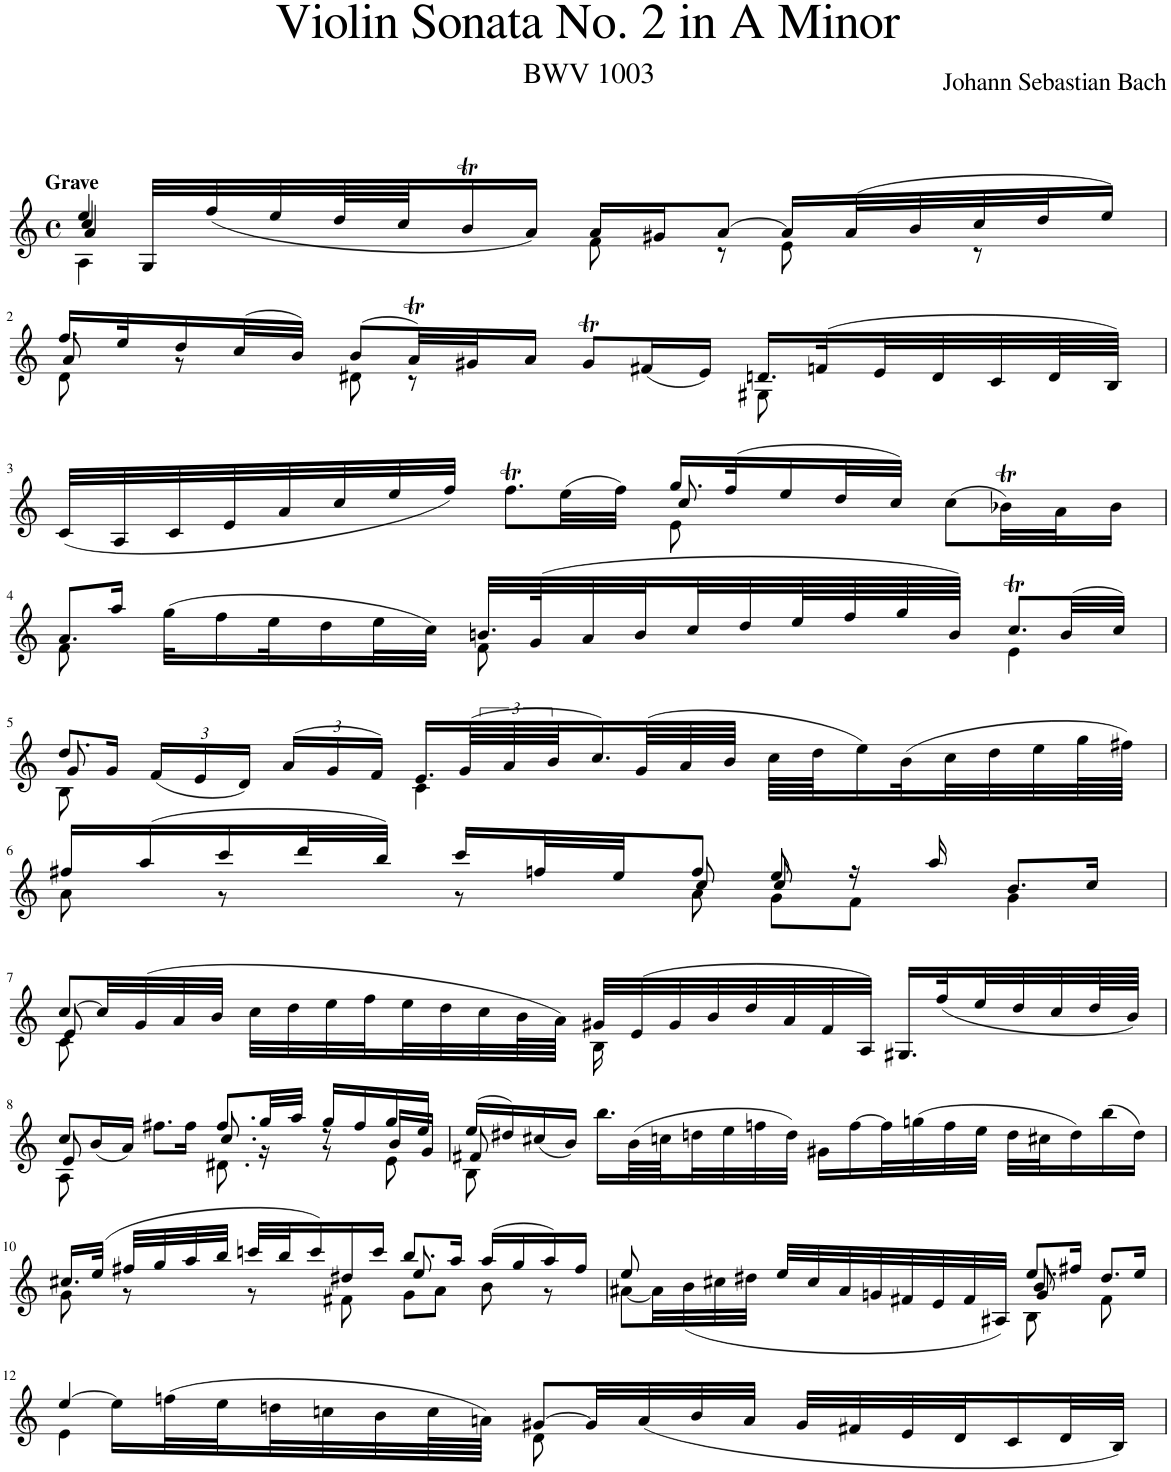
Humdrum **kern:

**kern
*part1
*staff1
*I"Violin
*I'Vln.
*clefG2
*k[]
*M4/4
*met(c)
=1
*^
*	*^
*	*	*^
!LO:TX:a:B:t=Grave	!	!	!
4ee/	4A\	4cc/	4a/
32G/LLL	4ryy	4ryy	4ryy
(32ff/	.	.	.
32ee/	.	.	.
64dd/L	.	.	.
64cc/JJ	.	.	.
16bt/	.	.	.
16a/JJ)	.	.	.
16a/LL	8f\	2ryy	2ryy
16g#X/J	.	.	.
[8a/J	8r	.	.
16a/LL]	8e\	.	.
(32a/L	.	.	.
32b/	.	.	.
32cc/	8r	.	.
32dd/J	.	.	.
16ee/JJ)	.	.	.
*	*	*v	*v
!!LO:LB:g=z
=2	=2	=2
16.ff/LL	8d\	8a/
32ee/K	.	.
16dd/	8r	8ryy
(32cc/L	.	.
32b/JJJ)	.	.
(8b/L	8d#X\	4ryy
32aT/LL)	8r	.
32g#X/J	.	.
16a/JJ	.	.
8g#t/L	4ryy	2ryy
(16f#X/L	.	.
16e/JJ)	.	.
16.dn/LL	8G#X\	.
(32fn/L	.	.
32e/L	8ryy	.
32d/	.	.
32c/	.	.
64d/L	.	.
64B/JJJJ)	.	.
!!LO:LB:g=z	!!	!!
=3	=3	=3
(32c/LLL	2ryy	2ryy
32A/	.	.
32c/	.	.
32e/	.	.
32a/	.	.
32cc/	.	.
32ee/	.	.
32ff/JJJ)	.	.
8.ffT\L	.	.
(32ee\LL	.	.
32ff\JJJ)	.	.
16.gg/LL	8e\	8cc/
(32ff/K	.	.
16ee/	8ryy	8ryy
32dd/L	.	.
32cc/JJJ)	.	.
(8cc\L	4ryy	4ryy
32b-XT\LL)	.	.
32a\J	.	.
16b-\JJ	.	.
*	*v	*v
!!LO:LB:g=z
=4	=4
8.a/L	8.f\
16aa/Jk	16ryy
(32gg\KLL	4ryy
16ff\	.
32ee\K	.
16dd\	.
32ee\L	.
32cc\JJJ)	.
32.bn/LLL	8f\
(64g/K	.
32a/	.
32b/J	.
32cc/L	8ryy
32dd/	.
64ee/L	.
64ff/	.
64gg/	.
64b/JJJJ)	.
8.ccT/L	4e\
(32b/LL	.
32cc/JJJ)	.
!!LO:LB:g=z	!!
=5	=5
*	*^
8.dd/L	8B\	8g/
.	8ryy	8ryy
16g/Jk	.	.
*Xbrackettup	*	*
(24f/LL	4ryy	4ryy
24e/	.	.
24d/JJ)	.	.
(24a/LL	.	.
24g/	.	.
24f/JJ)	.	.
16.e/LL	4c\	2ryy
*brackettup	*	*
(96g/LL	.	.
96a/	.	.
96b/JJ	.	.
16.cc/)	.	.
*Xtuplet	*	*
(96g/LL	.	.
96a/	.	.
96b/JJJJ	.	.
64cc\LLLL	4ryy	.
64dd\JJ	.	.
16ee\)	.	.
(32b\L	.	.
32cc\L	.	.
32dd\	.	.
32ee\	.	.
64gg\L	.	.
64ff#X\JJJJ)	.	.
!!LO:LB:g=z	!!	!!
=6	=6	=6
16ff#X/LL	8a\	4ryy
(16aa/	.	.
16ccc/	8r	.
32ddd/L	.	.
32bb/JJJ)	.	.
16ccc/LL	8r	8ryy
32ffn/L	.	.
32ee/JJ	.	.
8ff/J	8a\	8cc/
8ee/	8g\L	8cc/
16r	8f\J	8ryy
16aa/	.	.
8.b/L	4g\	4ryy
16cc/Jk	.	.
!!LO:LB:g=z	!!	!!
=7	=7	=7
[8cc/L	8c\	8e/
32cc/LL]	8ryy	8ryy
(32g/	.	.
32a/	.	.
32b/JJJ	.	.
32cc\LLL	4ryy	4ryy
32dd\	.	.
32ee\	.	.
32ff\J	.	.
32ee\L	.	.
32dd\	.	.
32cc\	.	.
64b\L	.	.
64a\JJJJ)	.	.
32g#X/LLL	16B\	2ryy
(32e/	.	.
32g#/	16ryy	.
32b/	.	.
32dd/	8ryy	.
32a/	.	.
32f/	.	.
32A/JJJ)	.	.
16.G#X/LL	4ryy	.
(32ff/L	.	.
32ee/L	.	.
32dd/	.	.
32cc/	.	.
64dd/L	.	.
64b/JJJJ)	.	.
!!LO:LB:g=z	!!	!!
=8	=8	=8
8cc/L	8A\	8e/
(16b/L	8ryy	8ryy
16a/JJ)	.	.
8.ff#X\L	4ryy	4ryy
16ff#\Jk	.	.
8.ff#/L	8.d#X\	8.cc/
32gg/LL	16r	16ryy
32aa/JJJ	.	.
16gg/LL	8r	8r
16ff#/	.	.
16gg/	8e\	16b/LL
16ee/JJ	.	16g/JJ
=9	=9	=9
(16ee/LL	8B\	8f#X/
16dd#X/)	.	.
(16cc#X/	8ryy	8ryy
16b/JJ)	.	.
16.bb\LL	4ryy	4ryy
(64b\LL	.	.
64ccn\JJ	.	.
32ddn\L	.	.
32ee\	.	.
32ffn\	.	.
32dd\JJJ)	.	.
16g#X\LL	2ryy	2ryy
[16ff\	.	.
32ff\L]	.	.
(32ggn\	.	.
32ff\	.	.
32ee\JJJ	.	.
32dd\LLL	.	.
32cc#X\J	.	.
16dd\)	.	.
(16bb\	.	.
16dd\JJ)	.	.
!!LO:LB:g=z	!!	!!
=10	=10	=10
16.cc#X/LL	8g\	2ryy
(32ee/JJk	.	.
32ff#X/LLL	8r	.
32gg/	.	.
32aa/	.	.
32bb/JJJ	.	.
32cccn/LLL	8r	.
32bb/J	.	.
16ccc/)	.	.
16dd#X/	8f#X\	.
16ccc/JJ	.	.
8.bb/L	8g\L	8ee/
.	8a\J	8ryy
16aa/Jk	.	.
(16aa/LL	8b\	4ryy
16gg/	.	.
16aa/)	8r	.
16ff#/JJ	.	.
=11	=11	=11
*	*	*^
8ee/	[8a#X\L	2ryy	2ryy
8ryy	32a#\LL]	.	.
.	(32b\	.	.
.	32cc#X\	.	.
.	32dd#X\JJJ	.	.
32ee/LLL	4ryy	.	.
32cc#/	.	.	.
32a#/	.	.	.
32gn/	.	.	.
32f#X/	.	.	.
32e/	.	.	.
32f#/	.	.	.
(32A#X/JJJ	.	.	.
8.ee/L	8B\	8b/	8g/
.	8ryy	8ryy	8ryy
16ff#X/Jk	.	.	.
8.dd#/L	8f#\	4ryy	4ryy
.	8ryy	.	.
16ee/Jk	.	.	.
*	*v	*v	*v
!!LO:LB:g=z
=12	=12
[4ee/	4e\
16ee\LL]	4ryy
32ffn\L	.
32ee\J	.
32ddn\L	.
32ccn\	.
32b\	.
64cc\L	.
64an\JJJJ)	.
[8g#X/L	8d\
32g#/LL]	8ryy
(32a/	.
32b/	.
32a/JJJ	.
32g#/LLL	4ryy
32f#X/	.
32e/	.
32d/J	.
16c/	.
32d/L	.
32B/JJJ)	.
*v	*v
=
*-
